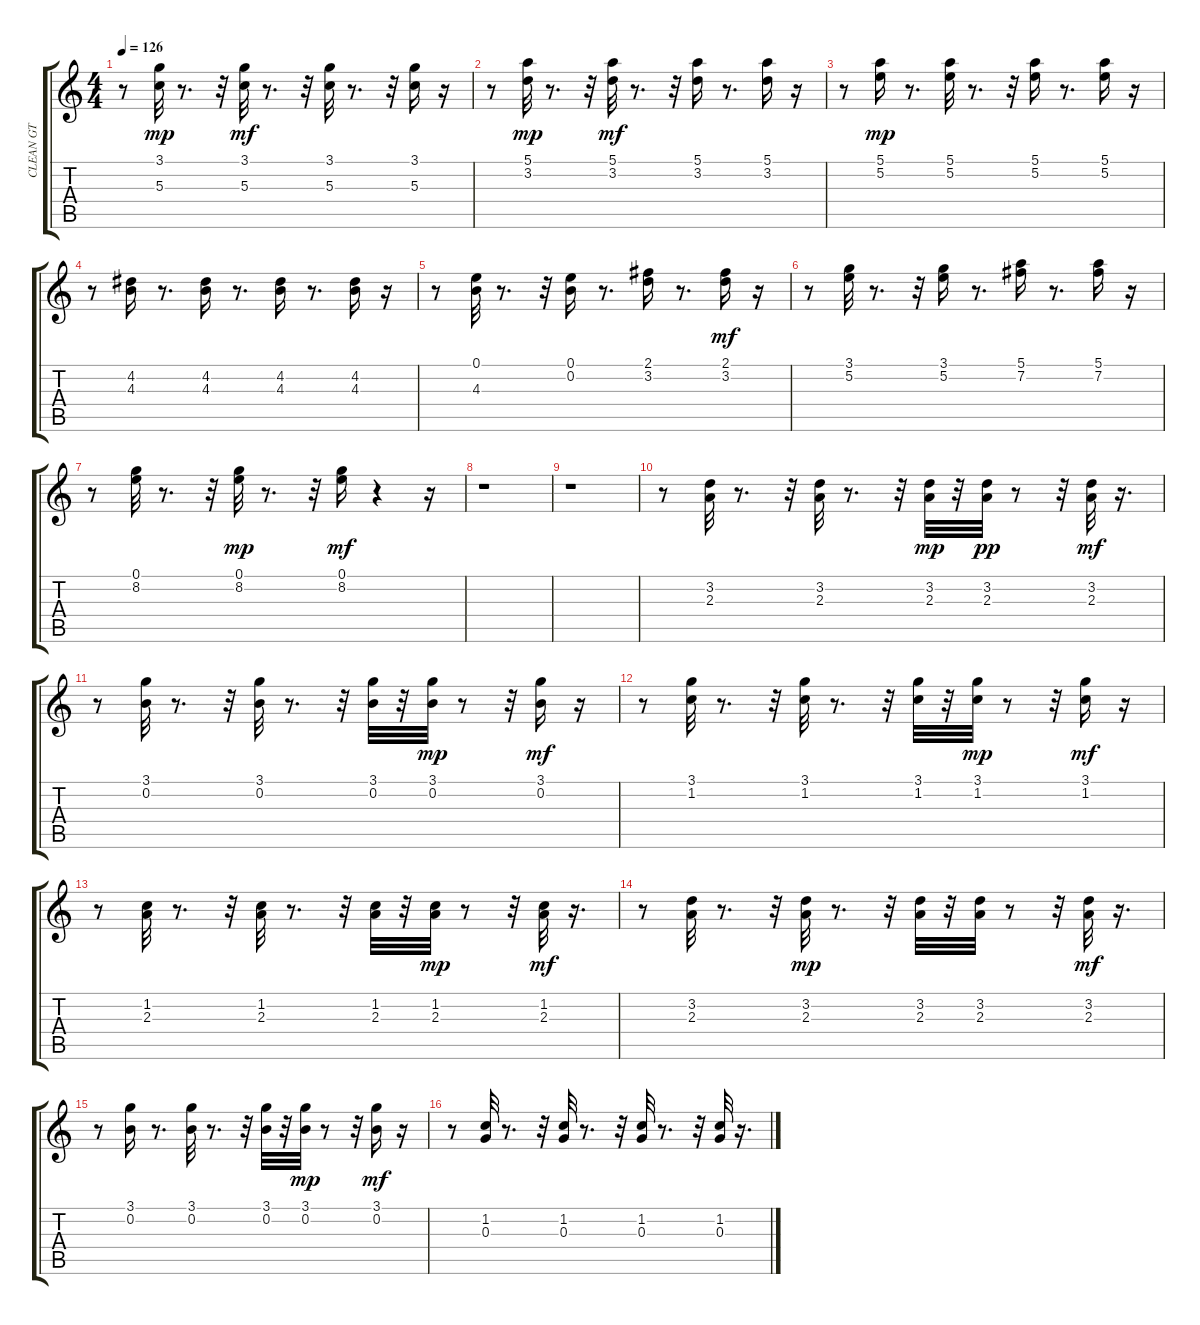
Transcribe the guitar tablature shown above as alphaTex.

\track ("CLEAN GT" "CLEAN GT") {instrument electricguitarclean}
\staff {score tabs}
\tuning (E4 B3 G3 D3 A2 E2) {hide}
\ts (4 4)
\tempo 126
\clef g2
\ks c
r.8{dy mf} (3.1 5.3).32{dy mp} r.8{d} r.32 (3.1 5.3).32{dy mf} r.8{d} r.32 (3.1 5.3).32 r.8{d} r.32 (3.1 5.3).16 r.16 |
r.8 (5.1 3.2).32{dy mp} r.8{d} r.32 (5.1 3.2).32{dy mf} r.8{d} r.32 (5.1 3.2).16 r.8{d} (5.1 3.2).16 r.16 |
r.8 (5.1 5.2).16{dy mp} r.8{d} (5.1 5.2).32 r.8{d} r.32 (5.1 5.2).16 r.8{d} (5.1 5.2).16 r.16 |
r.8 (4.2 4.3).16 r.8{d} (4.2 4.3).16 r.8{d} (4.2 4.3).16 r.8{d} (4.2 4.3).16 r.16 |
r.8 (0.1 4.3).32 r.8{d} r.32 (0.1 0.2).16 r.8{d} (2.1 3.2).16 r.8{d} (2.1 3.2).16{dy mf} r.16 |
r.8 (3.1 5.2).32 r.8{d} r.32 (3.1 5.2).16 r.8{d} (5.1 7.2).16 r.8{d} (5.1 7.2).16 r.16 |
r.8 (0.1 8.2).32 r.8{d} r.32 (0.1 8.2).32{dy mp} r.8{d} r.32 (0.1 8.2).16{dy mf} r.4 r.16 |
r.1 |
r.1 |
r.8 (3.2 2.3).32 r.8{d} r.32 (3.2 2.3).32 r.8{d} r.32 (3.2 2.3).32{dy mp} r.32 (3.2 2.3).32{dy pp} r.8 r.32 (3.2 2.3).32{dy mf} r.16{d} |
r.8 (3.1 0.2).32 r.8{d} r.32 (3.1 0.2).32 r.8{d} r.32 (3.1 0.2).32 r.32 (3.1 0.2).32{dy mp} r.8 r.32 (3.1 0.2).16{dy mf} r.16 |
r.8 (3.1 1.2).32 r.8{d} r.32 (3.1 1.2).32 r.8{d} r.32 (3.1 1.2).32 r.32 (3.1 1.2).32{dy mp} r.8 r.32 (3.1 1.2).16{dy mf} r.16 |
r.8 (1.2 2.3).32 r.8{d} r.32 (1.2 2.3).32 r.8{d} r.32 (1.2 2.3).32 r.32 (1.2 2.3).32{dy mp} r.8 r.32 (1.2 2.3).32{dy mf} r.16{d} |
r.8 (3.2 2.3).32 r.8{d} r.32 (3.2 2.3).32{dy mp} r.8{d} r.32 (3.2 2.3).32 r.32 (3.2 2.3).32 r.8 r.32 (3.2 2.3).32{dy mf} r.16{d} |
r.8 (3.1 0.2).16 r.8{d} (3.1 0.2).32 r.8{d} r.32 (3.1 0.2).32 r.32 (3.1 0.2).32{dy mp} r.8 r.32 (3.1 0.2).16{dy mf} r.16 |
r.8 (1.2 0.3).32 r.8{d} r.32 (1.2 0.3).32 r.8{d} r.32 (1.2 0.3).32 r.8{d} r.32 (1.2 0.3).32 r.16{d}
